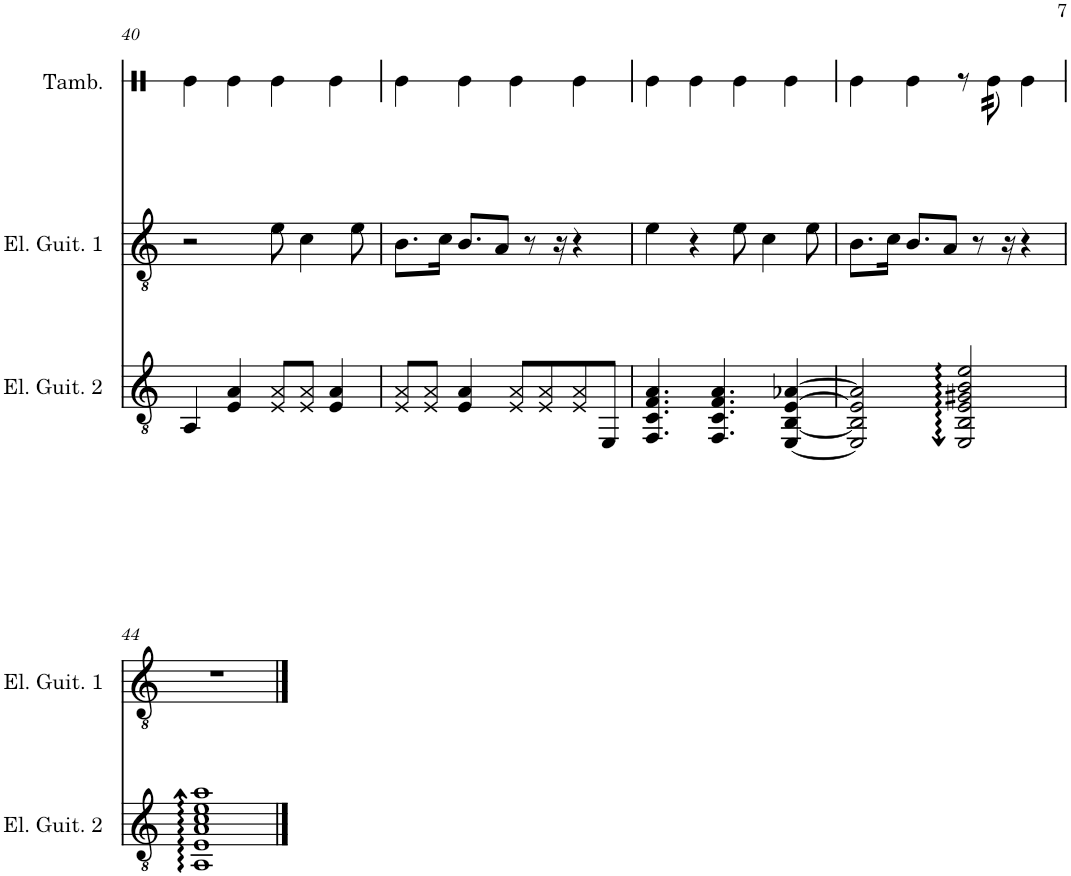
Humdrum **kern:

**kern	**kern	**kern	**kern
*part4	*part3	*part2	*part1
*staff4	*staff3	*staff2	*staff1
*I"Electric Guitar 2	*I"Electric Guitar 1	*I"Trumpet	*I"Flute
*I'El. Guit. 2	*I'El. Guit. 1	*I'Tpt.	*I'Fl.
!!LO:PB:g=z
*clefGv2	*clefGv2	*clefG2	*clefG2
*	*	*Trd1c2	*
*k[]	*k[]	*k[f#c#]	*k[]
*M4/4	*M4/4	*M4/4	*M4/4
=40	=40	=40	=40
4AA/	2r	1r	1r
4E/ 4A/	.	.	.
8E/ 8A/L	8e\	.	.
8E/ 8A/J	4c\	.	.
4E/ 4A/	.	.	.
.	8e\	.	.
=41	=41	=41	=41
8E/ 8A/L	8.B\L	1r	1r
8E/ 8A/J	.	.	.
.	16c\Jk	.	.
4E/ 4A/	8.B/L	.	.
.	8A/J	.	.
8E/ 8A/L	.	.	.
.	8r	.	.
8E/ 8A/	.	.	.
.	16r	.	.
8E/ 8A/	4r	.	.
8EE/J	.	.	.
=42	=42	=42	=42
4.FF/ 4.C/ 4.F/ 4.A/	4e\	1r	1r
.	4r	.	.
4.FF/ 4.C/ 4.F/ 4.A/	.	.	.
.	8e\	.	.
.	4c\	.	.
[4EE/ [4BB/ [4E/ [4A-X/	.	.	.
.	8e\	.	.
=43	=43	=43	=43
2EE/] 2BB/] 2E/] 2A-/]	8.B\L	1r	1r
.	16c\Jk	.	.
.	8.B/L	.	.
.	8A/J	.	.
2EE/ 2BB/ 2E/ 2G#X/ 2B/ 2e/	.	.	.
.	8r	.	.
.	16r	.	.
.	4r	.	.
!!LO:LB:g=z
=44	=44	=44	=44
1AA 1E 1A 1c 1e 1a	1r	1r	1r
==	==	==	==
*-	*-	*-	*-
